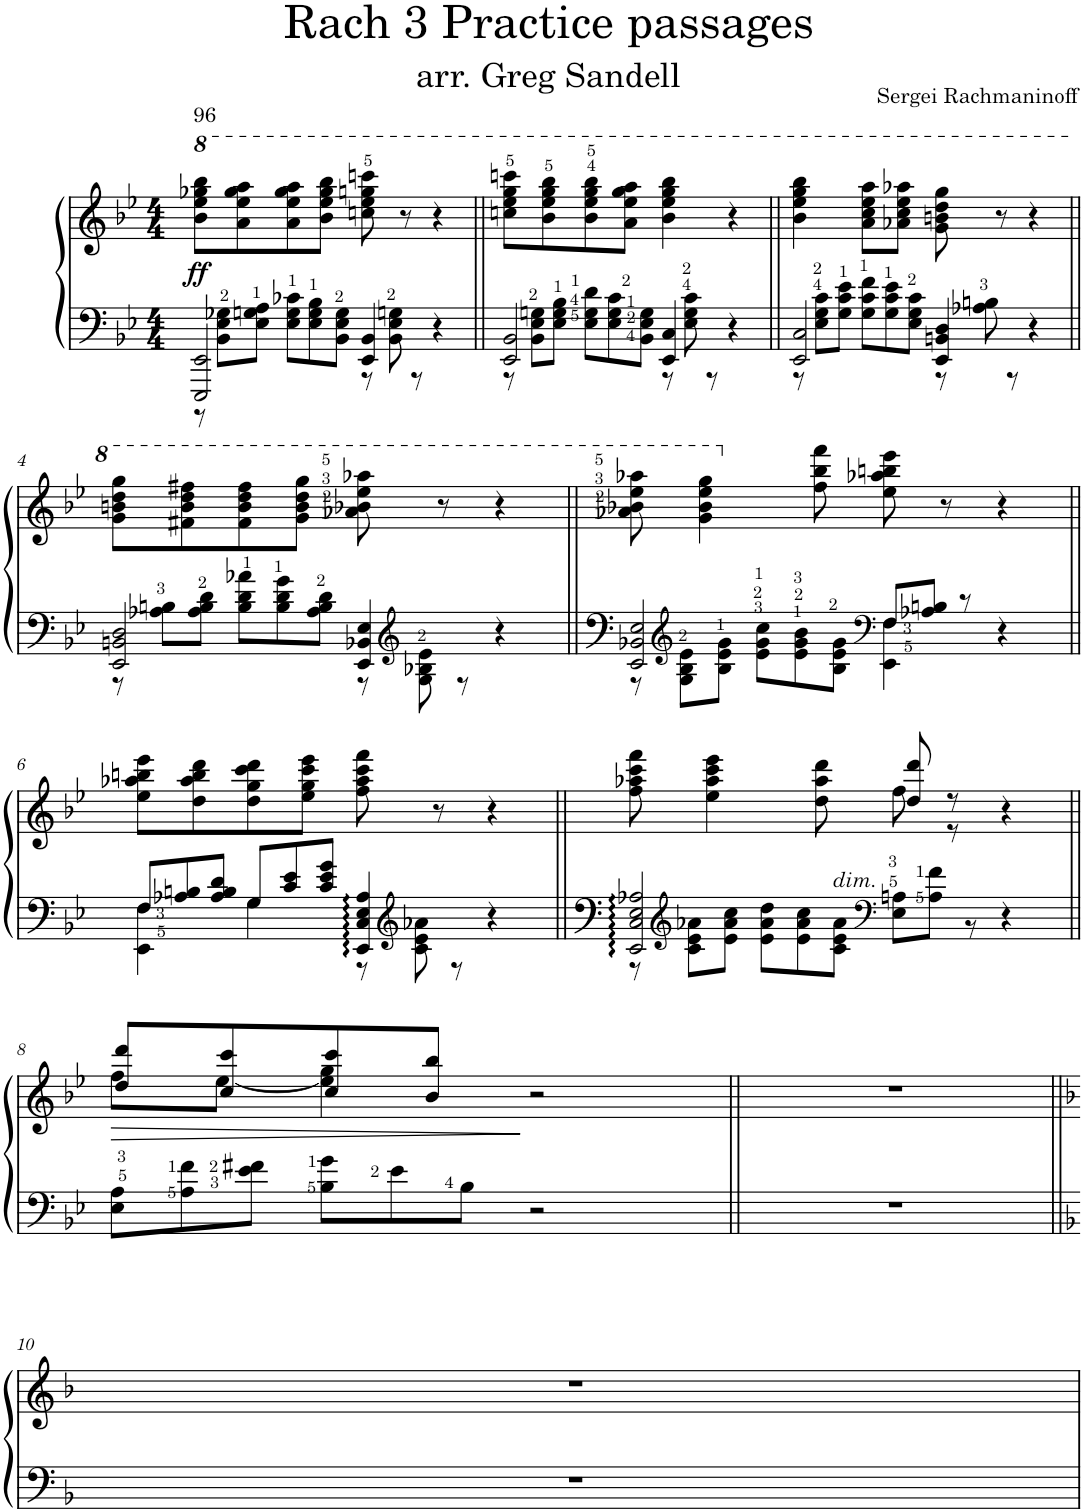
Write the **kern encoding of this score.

**kern	**kern	**dynam
*part1	*part1	*part1
*staff2	*staff1	*staff1/2
*I"Piano	*	*
*I'Pno.	*	*
*clefF4	*clefG2	*
*k[b-e-]	*k[b-e-]	*
*M4/4	*M4/4	*
=1	=1	=1
*^	*	*
*	*	*8va	*
!	!	!LO:TX:a:t=96	!
!	!	!	!LO:DY:b
2EEE-/ 2EE-/	12r	8bb-\ 8eee-\ 8ggg-X\ 8bbb-\L	ff
.	12BB-\ 12E-\ 12G-X\L	.	.
.	.	8aa\ 8eee-\ 8ggg-\ 8aaa\	.
.	12E-\ 12Gn\ 12A\J	.	.
*	*Xbrackettup	*	*
.	12E-\ 12G\ 12c-X\L	8aa\ 8eee-\ 8ggg-\ 8aaa\	.
.	12E-\ 12G\ 12B-\	.	.
.	.	8bb-\ 8eee-\ 8ggg-\ 8bbb-\J	.
.	12BB-\ 12E-\ 12G\J	.	.
*	*brackettup	*	*
4EE-/ 4BB-/	12r	8cccn\ 8eee-\ 8gggn\ 8ccccn\	.
.	12BB-\ 12E-\ 12Gn\	.	.
.	.	8r	.
.	12r	.	.
4r	4ryy	4r	.
=2||	=2||	=2||	=2||
2EE-/ 2BB-/	12r	8cccn\ 8eee-\ 8ggg\ 8ccccn\L	.
.	12BB-\ 12E-\ 12Gn\L	.	.
.	.	8bb-\ 8eee-\ 8ggg\ 8bbb-\	.
.	12E-\ 12G\ 12B-\J	.	.
*	*Xbrackettup	*	*
.	12E-\ 12G\ 12d\L	8bb-\ 8eee-\ 8ggg\ 8bbb-\	.
.	12E-\ 12G\ 12c\	.	.
.	.	8aa\ 8eee-\ 8ggg\ 8aaa\J	.
.	12BB-\ 12E-\ 12G\J	.	.
*	*brackettup	*	*
4EE-/ 4C/	12r	4bb-\ 4eee-\ 4ggg\ 4bbb-\	.
.	12E-\ 12G\ 12c\	.	.
.	12r	.	.
4r	4ryy	4r	.
=3||	=3||	=3||	=3||
2EE-/ 2C/	12r	4bb-\ 4eee-\ 4ggg\ 4bbb-\	.
.	12E-\ 12G\ 12c\L	.	.
.	12G\ 12c\ 12e-\J	.	.
*	*Xbrackettup	*	*
.	12G\ 12c\ 12f\L	8aa\ 8ccc\ 8eee-\ 8aaa\L	.
.	12G\ 12c\ 12e-\	.	.
.	.	8aa-X\ 8ccc\ 8eee-\ 8aaa-X\J	.
.	12E-\ 12G\ 12c\J	.	.
*	*brackettup	*	*
4EE-/ 4BBn/ 4D/	12r	8gg\ 8bbn\ 8ddd\ 8ggg\	.
.	12A-X\ 12Bn\	.	.
.	.	8r	.
.	12r	.	.
4r	4ryy	4r	.
!!LO:LB:g=z
=4||	=4||	=4||	=4||
2EE-/ 2BBn/ 2D/	12r	8gg\ 8bbn\ 8ddd\ 8ggg\L	.
.	12A-X\ 12Bn\L	.	.
.	.	8ff#X\ 8bb\ 8ddd\ 8fff#X\	.
.	12A-\ 12B\ 12d\J	.	.
*	*Xbrackettup	*	*
.	12B\ 12d\ 12a-X\L	8ff#\ 8bb\ 8ddd\ 8fff#\	.
.	12B\ 12d\ 12g\	.	.
.	.	8gg\ 8bb\ 8ddd\ 8ggg\J	.
.	12A-\ 12B\ 12d\J	.	.
*	*brackettup	*	*
4EE-/ 4BB-X/ 4E-/	12r	8aa-X\ 8bb-X\ 8eee-\ 8aaa-X\	.
*clefG2	*	*	*
.	12G\ 12B-X\ 12e-\	.	.
.	.	8r	.
.	12r	.	.
4r	4ryy	4r	.
=5||	=5||	=5||	=5||
2EE-/ 2BB-X/ 2E-/	12r	8aa-X\ 8bb-X\ 8eee-\ 8aaa-X\	.
*clefG2	*	*	*
.	12G\ 12B-\ 12e-\L	.	.
.	.	4gg\ 4bb-\ 4eee-\ 4ggg\	.
.	12B-\ 12e-\ 12g\J	.	.
*	*Xbrackettup	*	*
.	12e-\ 12g\ 12cc\L	.	.
.	12e-\ 12g\ 12b-\	.	.
*	*	*X8va	*
.	.	8ff\ 8bb-\ 8fff\	.
.	12B-\ 12e-\ 12g\J	.	.
*clefF4	*	*	*
*brackettup	*	*	*
12F/L	4EE-\ 4F\	8ee-\ 8aa-X\ 8bbn\ 8eee-\	.
12A-X/ 12Bn/J	.	.	.
.	.	8r	.
12r	.	.	.
4r	4ryy	4r	.
!!LO:LB:g=z
=6||	=6||	=6||	=6||
*Xbrackettup	*	*	*
*	*	*^	*
12F/L	4EE-\ 4F\	8ee-\ 8aa-X\ 8bbn\ 8eee-\L	2ryy	.
12A-X/ 12Bn/	.	.	.	.
.	.	8dd\ 8aa-\ 8bb\ 8ddd\	.	.
12A-/ 12B/ 12d/J	.	.	.	.
12G/L	4G\	8dd\ 8gg\ 8ccc\ 8ddd\	.	.
12c/ 12e-/	.	.	.	.
.	.	8ee-\ 8gg\ 8ccc\ 8eee-\J	.	.
12c/ 12e-/ 12g/J	.	.	.	.
*	*brackettup	*	*	*
4EE-/:: 4C/:: 4E-/:: 4A-/::	12r	8ff\ 8aa-\ 8ccc\ 8fff\	4ryy	.
*clefG2	*	*	*	*
.	12c\ 12e-\ 12a-X\	.	.	.
.	.	8r	.	.
.	12r	.	.	.
4r	4ryy	4r	4ryy	.
=7||	=7||	=7||	=7||	=7||
2EE-/:: 2C/:: 2E-/:: 2A-X/::	12r	8ff\ 8aa-X\ 8ccc\ 8fff\	2ryy	.
*clefG2	*	*	*	*
.	12c\ 12e-\ 12a-X\L	.	.	.
.	.	4ee-\ 4aa-\ 4ccc\ 4eee-\	.	.
.	12e-\ 12a-\ 12cc\J	.	.	.
*	*Xbrackettup	*	*	*
.	12e-\ 12a-\ 12dd\L	.	.	.
.	12e-\ 12a-\ 12cc\	.	.	.
.	.	8dd\ 8aa-\ 8ddd\	.	.
!	!LO:TX:a:i:t=dim.	!	!	!
.	12c\ 12e-\ 12a-\J	.	.	.
*clefF4	*	*	*	*
*	*brackettup	*	*	*
4ryy	12E-\ 12An\L	8dd/ 8ddd/	8ff\	.
.	12A\ 12f\J	.	.	.
.	.	8r	8r	.
.	12r	.	.	.
4r	4ryy	4r	4ryy	.
!!LO:LB:g=z	!!
=8||	=8||	=8||	=8||	=8||
*	*Xbrackettup	*	*	*
!	!	!	!	!LO:HP:b
2ryy	12E-\ 12A\L	8dd/ 8ddd/L	8ff\L	>
.	12A\ 12f\	.	.	.
.	.	8cc/ 8ccc/	[8ee-\J	.
.	12e-\ 12f#X\J	.	.	.
.	12B-\ 12g\L	8cc/ 8ccc/	4ee-\] 4gg\	.
.	12e-\	.	.	.
.	.	8b-/ 8bb-/J	.	.
.	12B-\J	.	.	.
2r	2ryy	2r	2ryy	]
*v	*v	*	*	*
*	*v	*v	*
=9||	=9||	=9||
1r	1r	.
!!LO:LB:g=z
=10||	=10||	=10||
*k[b-]	*k[b-]	*
1r	1r	.
=	=	=
*-	*-	*-
